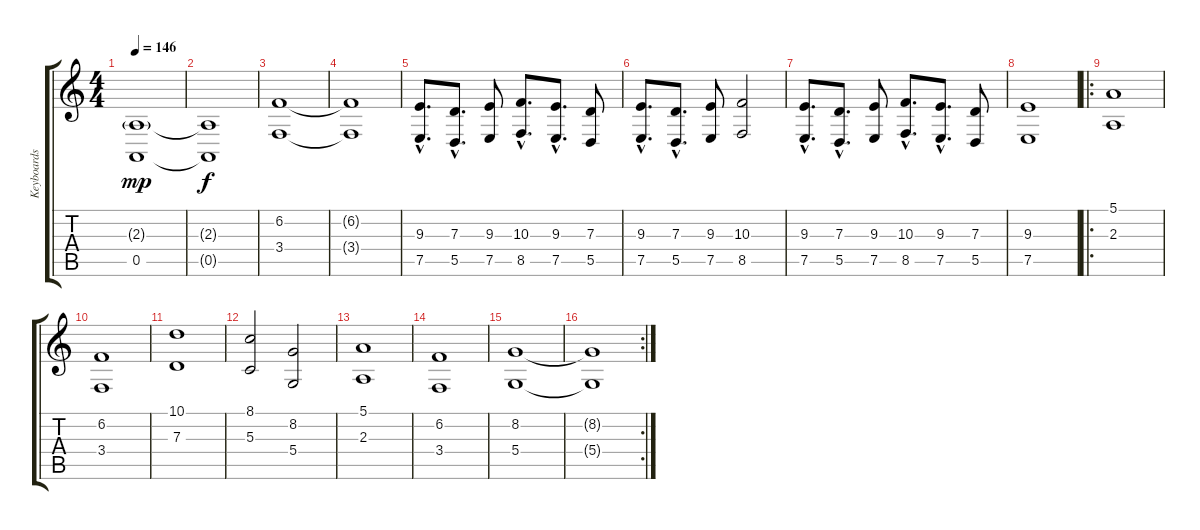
\track ("Keyboards" "Keyboards") {instrument stringensemble1}
\staff {score tabs}
\tuning (E4 B3 G3 D3 A2 E2) {hide}
\ts (4 4)
\tempo 146
\clef g2
\ks c
(2.3{g} 0.5).1{dy mp} |
(2.3{t} 0.5{t}).1{dy f} |
(6.2 3.4).1 |
(6.2{t} 3.4{t}).1 |
(9.3{hac} 7.5{hac}).8{d} (7.3{hac} 5.5{hac}).8{d} (9.3 7.5).8 (10.3{hac} 8.5{hac}).8{d} (9.3{hac} 7.5{hac}).8{d} (7.3 5.5).8 |
(9.3{hac} 7.5{hac}).8{d} (7.3{hac} 5.5{hac}).8{d} (9.3 7.5).8 (10.3 8.5).2 |
(9.3{hac} 7.5{hac}).8{d} (7.3{hac} 5.5{hac}).8{d} (9.3 7.5).8 (10.3{hac} 8.5{hac}).8{d} (9.3{hac} 7.5{hac}).8{d} (7.3 5.5).8 |
(9.3 7.5).1 |
\ro
(5.1 2.3).1 |
(6.2 3.4).1 |
(10.1 7.3).1 |
(8.1 5.3).2 (8.2 5.4).2 |
(5.1 2.3).1 |
(6.2 3.4).1 |
(8.2 5.4).1 |
\rc 2
(8.2{t} 5.4{t}).1
